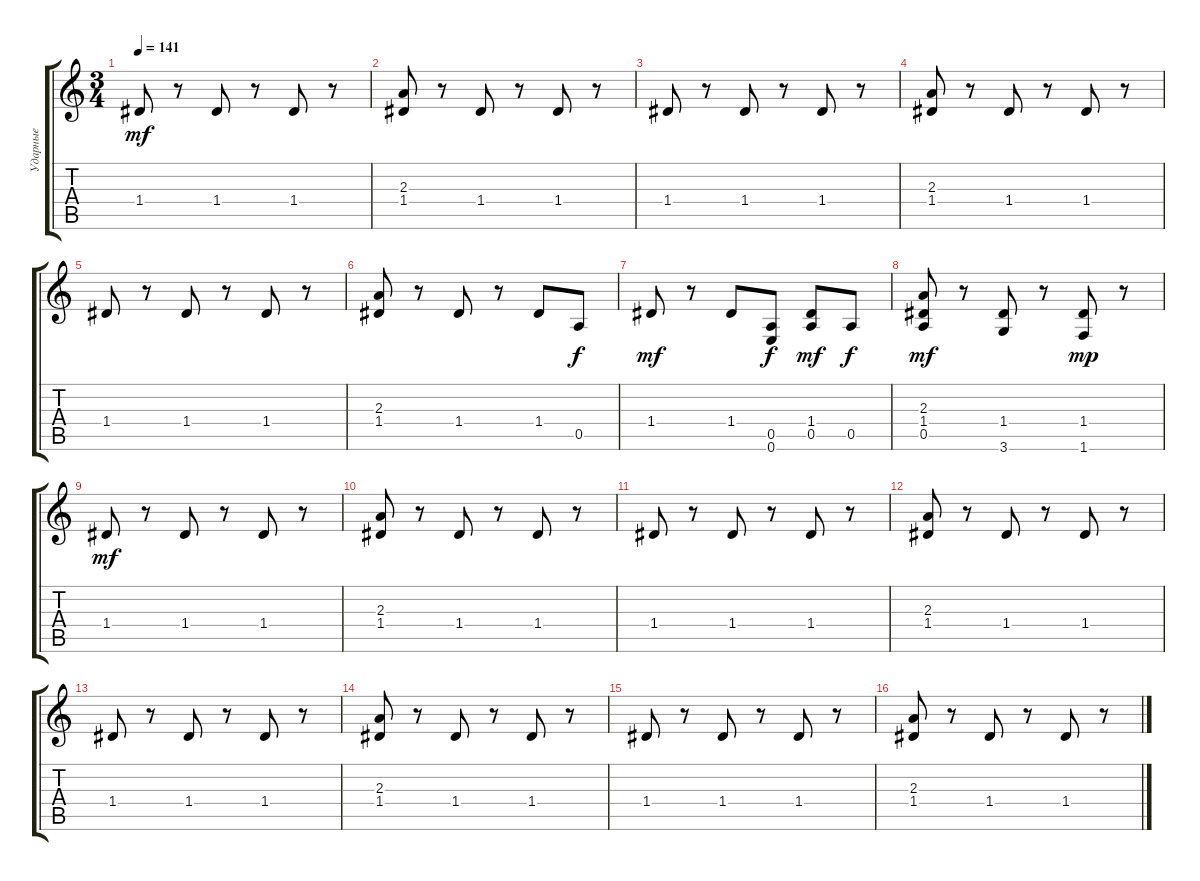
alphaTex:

\track ("Ударные" "Ударные") {instrument acousticguitarnylon}
\staff {score tabs}
\tuning (E4 B3 G3 D3 A2 E2) {hide}
\ts (3 4)
\tempo 141
\clef g2
\ks c
1.4.8{dy mf} r.8 1.4.8 r.8 1.4.8 r.8 |
(2.3 1.4).8 r.8 1.4.8 r.8 1.4.8 r.8 |
1.4.8 r.8 1.4.8 r.8 1.4.8 r.8 |
(2.3 1.4).8 r.8 1.4.8 r.8 1.4.8 r.8 |
1.4.8 r.8 1.4.8 r.8 1.4.8 r.8 |
(2.3 1.4).8 r.8 1.4.8 r.8 1.4.8 0.5.8{dy f} |
1.4.8{dy mf} r.8 1.4.8 (0.5 0.6).8{dy f} (1.4 0.5).8{dy mf} 0.5.8{dy f} |
(2.3 1.4 0.5).8{dy mf} r.8 (1.4 3.6).8 r.8 (1.4 1.6).8{dy mp} r.8 |
1.4.8{dy mf} r.8 1.4.8 r.8 1.4.8 r.8 |
(2.3 1.4).8 r.8 1.4.8 r.8 1.4.8 r.8 |
1.4.8 r.8 1.4.8 r.8 1.4.8 r.8 |
(2.3 1.4).8 r.8 1.4.8 r.8 1.4.8 r.8 |
1.4.8 r.8 1.4.8 r.8 1.4.8 r.8 |
(2.3 1.4).8 r.8 1.4.8 r.8 1.4.8 r.8 |
1.4.8 r.8 1.4.8 r.8 1.4.8 r.8 |
(2.3 1.4).8 r.8 1.4.8 r.8 1.4.8 r.8
